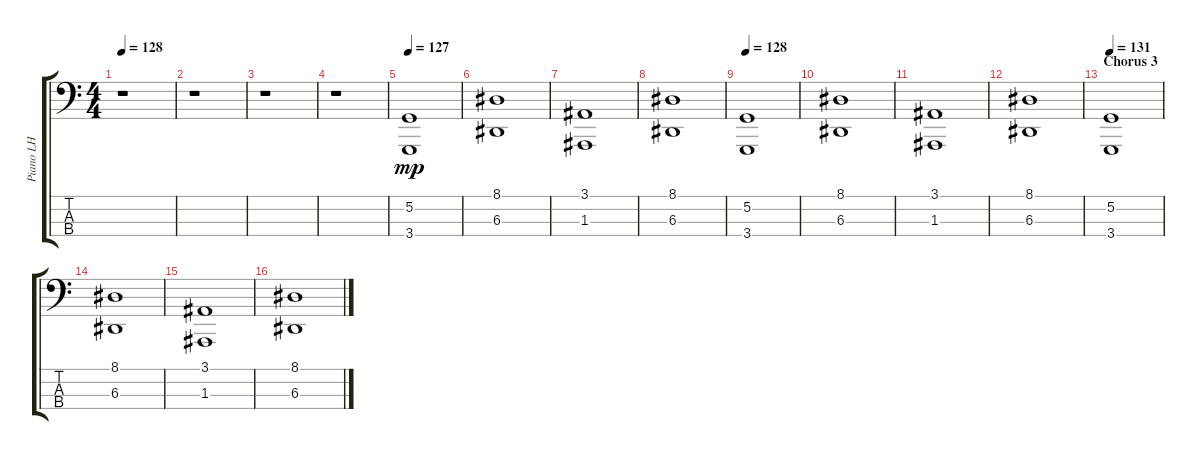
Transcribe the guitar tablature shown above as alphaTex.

\track ("Piano LH" "Piano LH") {instrument acousticgrandpiano}
\staff {score tabs}
\tuning (G2 D2 A1 E1) {hide}
\ts (4 4)
\tempo 128
\clef f4
\ks c
r.1{dy mp} |
r.1 |
r.1 |
r.1 |
\tempo 127
(5.2 3.4).1 |
(8.1 6.3).1 |
(3.1 1.3).1 |
(8.1 6.3).1 |
\tempo 128
(5.2 3.4).1 |
(8.1 6.3).1 |
(3.1 1.3).1 |
(8.1 6.3).1 |
\section ("" "Chorus 3")
\tempo 131
(5.2 3.4).1 |
(8.1 6.3).1 |
(3.1 1.3).1 |
(8.1 6.3).1
